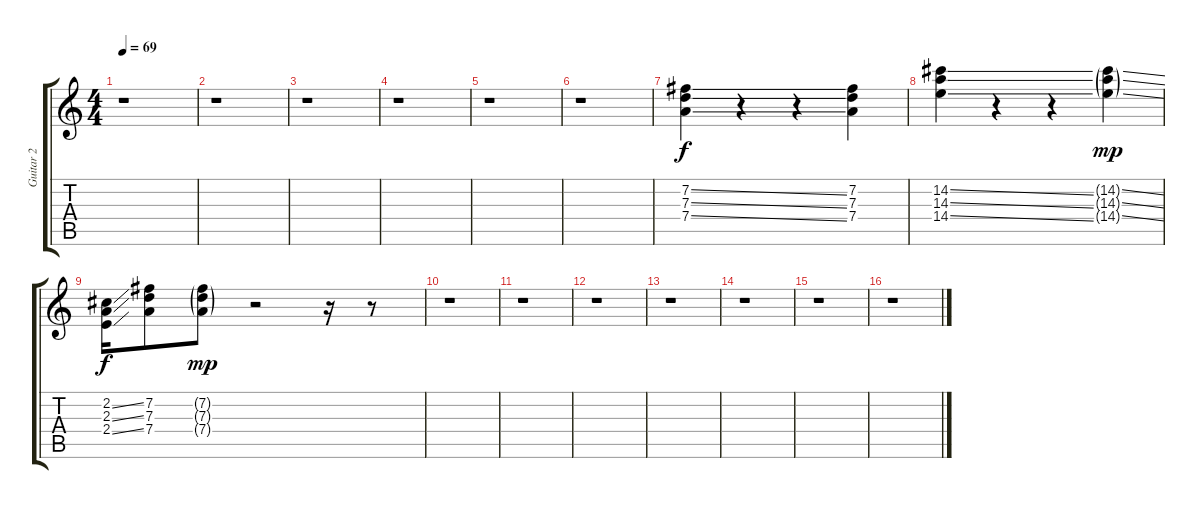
\track ("Guitar 2" "Guitar 2") {instrument distortionguitar}
\staff {score tabs}
\tuning (E4 B3 G3 D3 A2 E2) {hide}
\ts (4 4)
\tempo 69
\clef g2
\ks c
r.1{dy f instrument distortionguitar} |
r.1 |
r.1 |
r.1 |
r.1 |
r.1 |
(7.2{ss} 7.3{ss} 7.4{ss}).4 r.4 r.4 (7.2 7.3 7.4).4 |
(14.2{ss} 14.3{ss} 14.4{ss}).4 r.4 r.4 (14.2{ss g} 14.3{ss g} 14.4{ss g}).4{dy mp} |
(2.2{ss} 2.3{ss} 2.4{ss}).16{dy f} (7.2 7.3 7.4).8 (7.2{g} 7.3{g} 7.4{g}).8{dy mp} r.2 r.16 r.8 |
r.1 |
r.1 |
r.1 |
r.1 |
r.1 |
r.1 |
r.1
